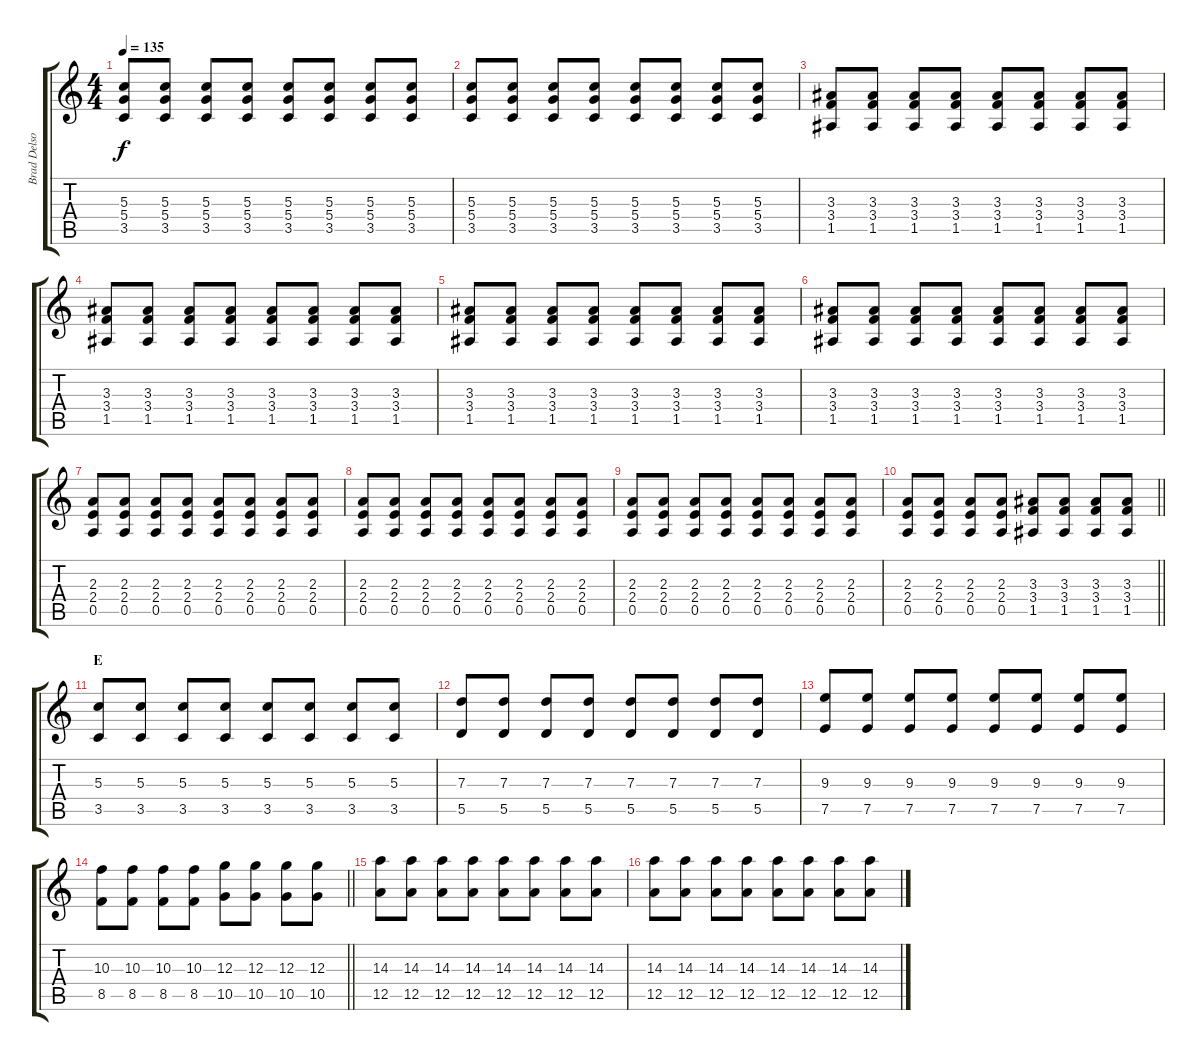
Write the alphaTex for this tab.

\track ("Brad Delson - Guitar" "Brad Delso") {instrument overdrivenguitar}
\staff {score tabs}
\tuning (E4 B3 G3 D3 A2 E2) {hide}
\ts (4 4)
\tempo 135
\clef g2
\ks c
(5.3 5.4 3.5).8{dy f} (5.3 5.4 3.5).8 (5.3 5.4 3.5).8 (5.3 5.4 3.5).8 (5.3 5.4 3.5).8 (5.3 5.4 3.5).8 (5.3 5.4 3.5).8 (5.3 5.4 3.5).8 |
(5.3 5.4 3.5).8 (5.3 5.4 3.5).8 (5.3 5.4 3.5).8 (5.3 5.4 3.5).8 (5.3 5.4 3.5).8 (5.3 5.4 3.5).8 (5.3 5.4 3.5).8 (5.3 5.4 3.5).8 |
(3.3 3.4 1.5).8 (3.3 3.4 1.5).8 (3.3 3.4 1.5).8 (3.3 3.4 1.5).8 (3.3 3.4 1.5).8 (3.3 3.4 1.5).8 (3.3 3.4 1.5).8 (3.3 3.4 1.5).8 |
(3.3 3.4 1.5).8 (3.3 3.4 1.5).8 (3.3 3.4 1.5).8 (3.3 3.4 1.5).8 (3.3 3.4 1.5).8 (3.3 3.4 1.5).8 (3.3 3.4 1.5).8 (3.3 3.4 1.5).8 |
(3.3 3.4 1.5).8 (3.3 3.4 1.5).8 (3.3 3.4 1.5).8 (3.3 3.4 1.5).8 (3.3 3.4 1.5).8 (3.3 3.4 1.5).8 (3.3 3.4 1.5).8 (3.3 3.4 1.5).8 |
(3.3 3.4 1.5).8 (3.3 3.4 1.5).8 (3.3 3.4 1.5).8 (3.3 3.4 1.5).8 (3.3 3.4 1.5).8 (3.3 3.4 1.5).8 (3.3 3.4 1.5).8 (3.3 3.4 1.5).8 |
(2.3 2.4 0.5).8 (2.3 2.4 0.5).8 (2.3 2.4 0.5).8 (2.3 2.4 0.5).8 (2.3 2.4 0.5).8 (2.3 2.4 0.5).8 (2.3 2.4 0.5).8 (2.3 2.4 0.5).8 |
(2.3 2.4 0.5).8 (2.3 2.4 0.5).8 (2.3 2.4 0.5).8 (2.3 2.4 0.5).8 (2.3 2.4 0.5).8 (2.3 2.4 0.5).8 (2.3 2.4 0.5).8 (2.3 2.4 0.5).8 |
(2.3 2.4 0.5).8 (2.3 2.4 0.5).8 (2.3 2.4 0.5).8 (2.3 2.4 0.5).8 (2.3 2.4 0.5).8 (2.3 2.4 0.5).8 (2.3 2.4 0.5).8 (2.3 2.4 0.5).8 |
\barLineRight lightlight
(2.3 2.4 0.5).8 (2.3 2.4 0.5).8 (2.3 2.4 0.5).8 (2.3 2.4 0.5).8 (3.3 3.4 1.5).8 (3.3 3.4 1.5).8 (3.3 3.4 1.5).8 (3.3 3.4 1.5).8 |
\section ("" "E")
(5.3 3.5).8 (5.3 3.5).8 (5.3 3.5).8 (5.3 3.5).8 (5.3 3.5).8 (5.3 3.5).8 (5.3 3.5).8 (5.3 3.5).8 |
(7.3 5.5).8 (7.3 5.5).8 (7.3 5.5).8 (7.3 5.5).8 (7.3 5.5).8 (7.3 5.5).8 (7.3 5.5).8 (7.3 5.5).8 |
(9.3 7.5).8 (9.3 7.5).8 (9.3 7.5).8 (9.3 7.5).8 (9.3 7.5).8 (9.3 7.5).8 (9.3 7.5).8 (9.3 7.5).8 |
\barLineRight lightlight
(10.3 8.5).8 (10.3 8.5).8 (10.3 8.5).8 (10.3 8.5).8 (12.3 10.5).8 (12.3 10.5).8 (12.3 10.5).8 (12.3 10.5).8 |
(14.3 12.5).8 (14.3 12.5).8 (14.3 12.5).8 (14.3 12.5).8 (14.3 12.5).8 (14.3 12.5).8 (14.3 12.5).8 (14.3 12.5).8 |
(14.3 12.5).8 (14.3 12.5).8 (14.3 12.5).8 (14.3 12.5).8 (14.3 12.5).8 (14.3 12.5).8 (14.3 12.5).8 (14.3 12.5).8
